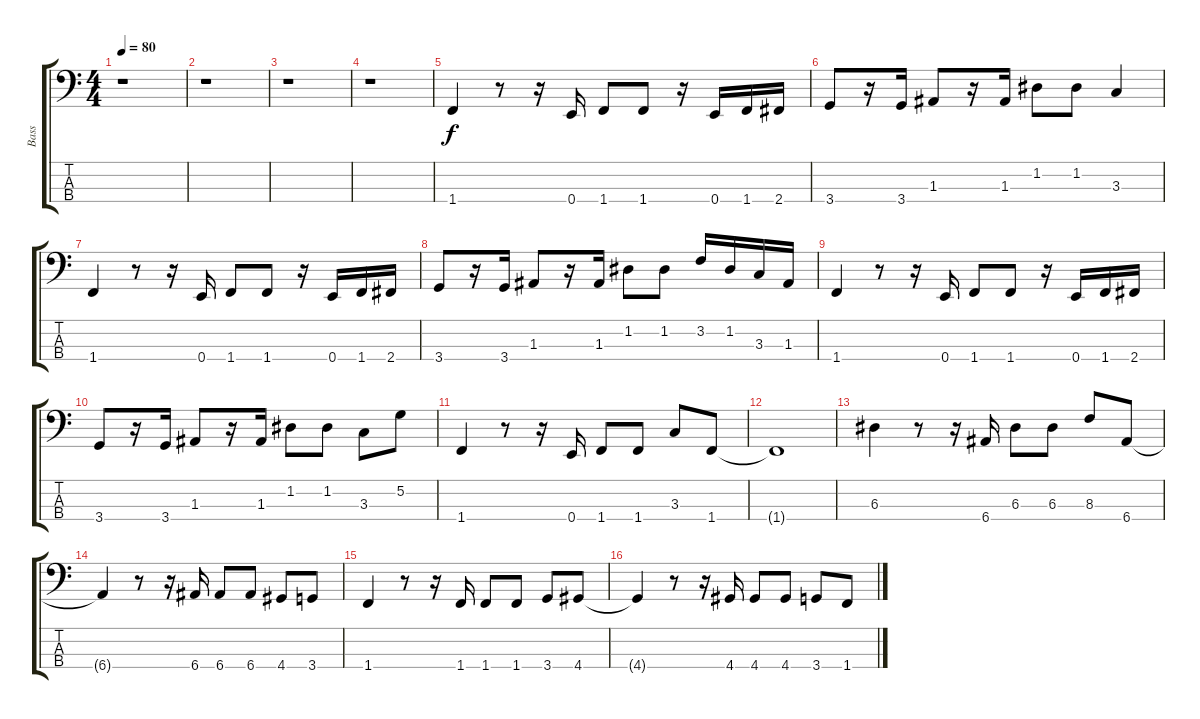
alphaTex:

\track ("Bass" "Bass") {instrument electricbassfinger}
\staff {score tabs}
\tuning (G2 D2 A1 E1) {hide}
\ts (4 4)
\tempo 80
\clef f4
\ks c
r.1{dy f instrument electricbassfinger} |
r.1 |
r.1 |
r.1 |
1.4.4 r.8 r.16 0.4.16 1.4.8 1.4.8 r.16 0.4.16 1.4.16 2.4.16 |
3.4.8 r.16 3.4.16 1.3.8 r.16 1.3.16 1.2.8 1.2.8 3.3.4 |
1.4.4 r.8 r.16 0.4.16 1.4.8 1.4.8 r.16 0.4.16 1.4.16 2.4.16 |
3.4.8 r.16 3.4.16 1.3.8 r.16 1.3.16 1.2.8 1.2.8 3.2.16 1.2.16 3.3.16 1.3.16 |
1.4.4 r.8 r.16 0.4.16 1.4.8 1.4.8 r.16 0.4.16 1.4.16 2.4.16 |
3.4.8 r.16 3.4.16 1.3.8 r.16 1.3.16 1.2.8 1.2.8 3.3.8 5.2.8 |
1.4.4 r.8 r.16 0.4.16 1.4.8 1.4.8 3.3.8 1.4.8 |
1.4{t}.1 |
6.3.4 r.8 r.16 6.4.16 6.3.8 6.3.8 8.3.8 6.4.8 |
6.4{t}.4 r.8 r.16 6.4.16 6.4.8 6.4.8 4.4.8 3.4.8 |
1.4.4 r.8 r.16 1.4.16 1.4.8 1.4.8 3.4.8 4.4.8 |
4.4{t}.4 r.8 r.16 4.4.16 4.4.8 4.4.8 3.4.8 1.4.8
